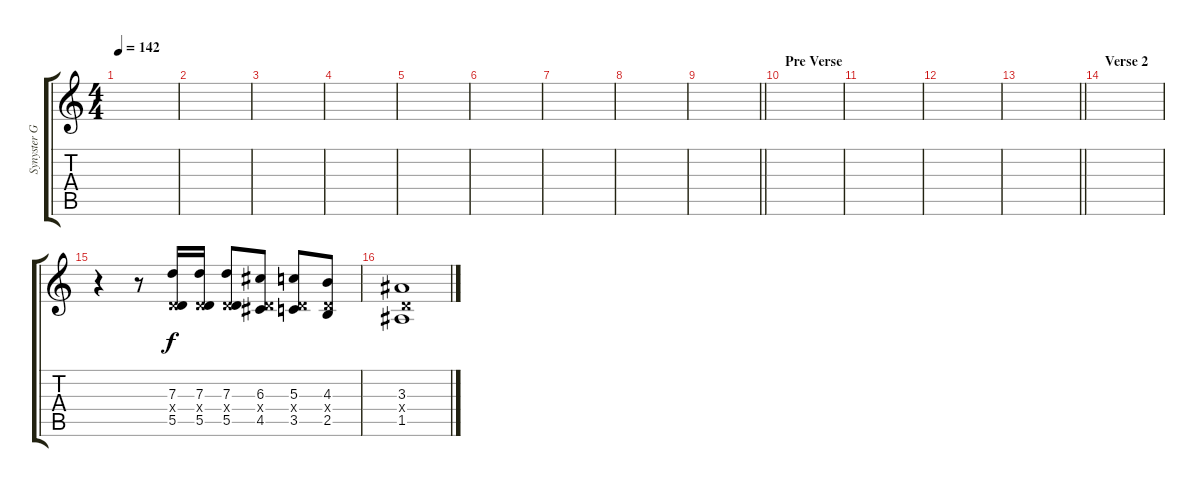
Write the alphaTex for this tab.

\track ("Synyster Gates Pan Lead" "Synyster G") {instrument distortionguitar}
\staff {score tabs}
\tuning (E4 B3 G3 D3 A2 D2) {hide}
\ts (4 4)
\tempo 142
\clef g2
\ks c
|
|
|
|
|
|
|
|
\barLineRight lightlight
|
\section ("" "Pre Verse")
|
|
|
\barLineRight lightlight
|
\section ("" "Verse 2")
|
r.4 r.8 (7.3 0.4{x} 5.5).16 (7.3 0.4{x} 5.5).16 (7.3 0.4{x} 5.5).8 (6.3 0.4{x} 4.5).8 (5.3 0.4{x} 3.5).8 (4.3 0.4{x} 2.5).8 |
(3.3 0.4{x} 1.5).1
